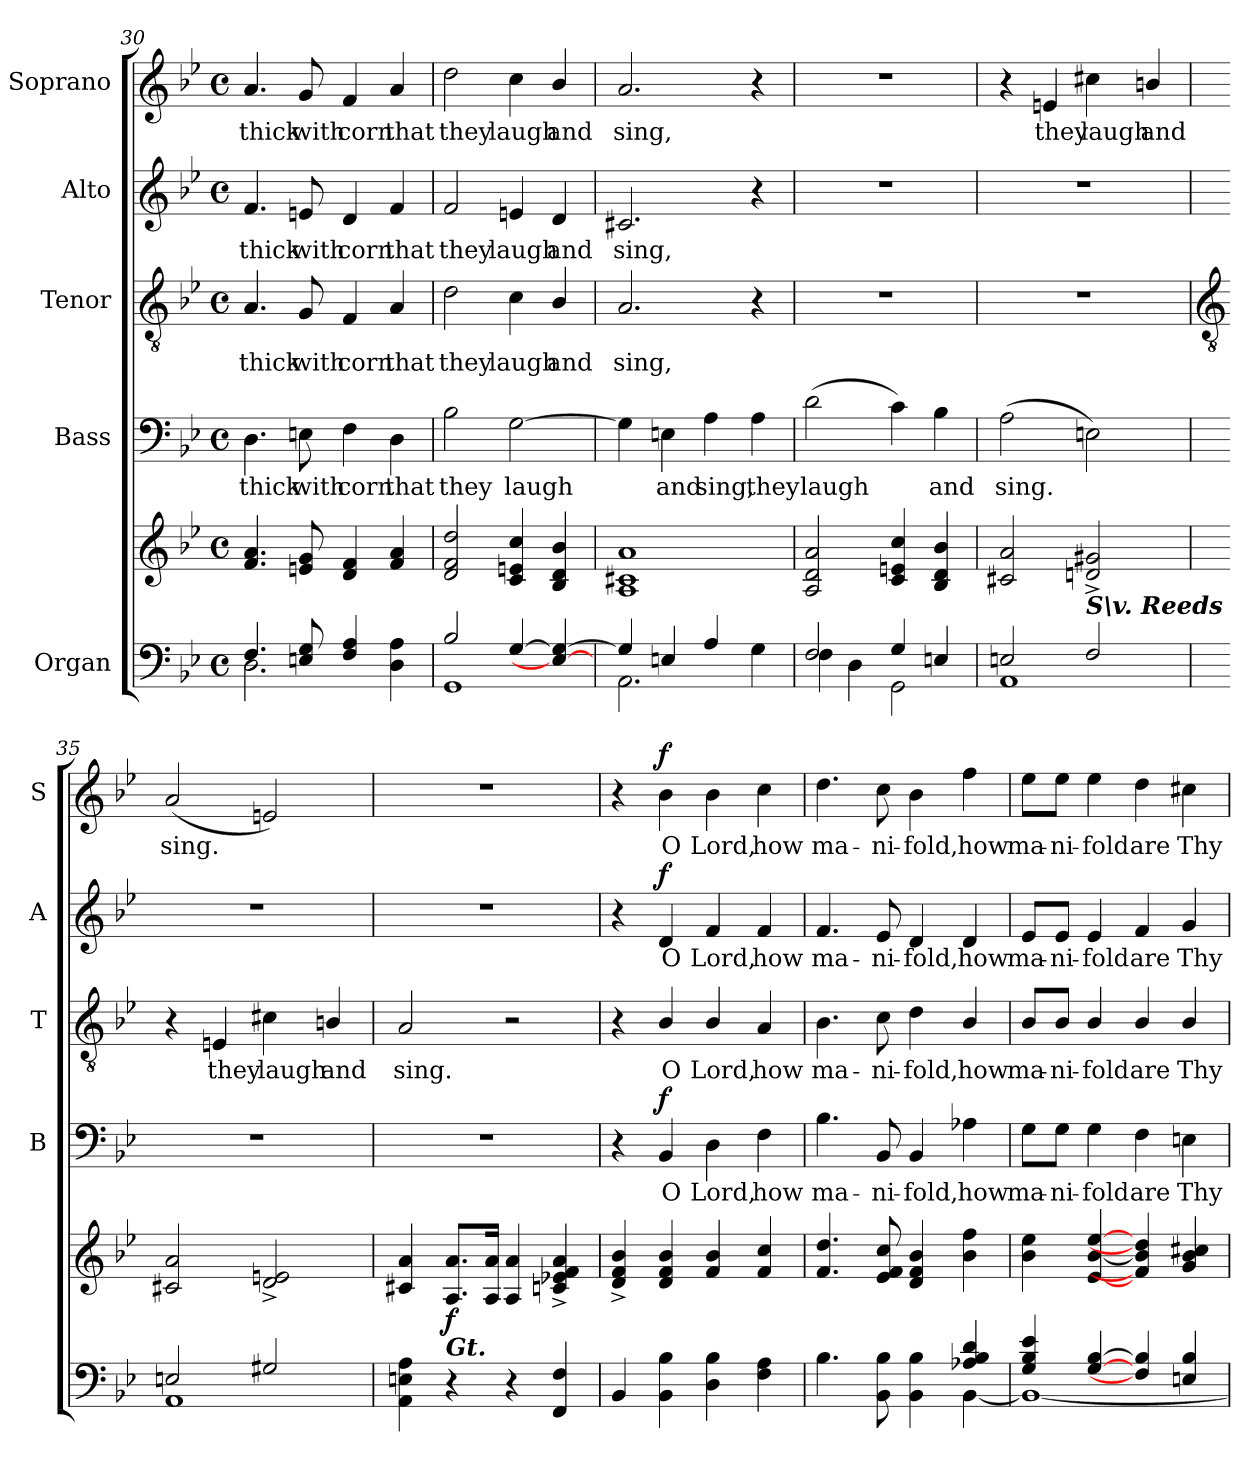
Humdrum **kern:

**kern	**kern	**dynam	**kern	**text	**dynam	**kern	**text	**kern	**text	**dynam	**kern	**text	**dynam
*part5	*part5	*part5	*part4	*part4	*part4	*part3	*part3	*part2	*part2	*part2	*part1	*part1	*part1
*staff6	*staff5	*staff5/6	*staff4	*staff4	*staff4	*staff3	*staff3	*staff2	*staff2	*staff2	*staff1	*staff1	*staff1
*I"Organ	*	*	*I"Bass	*	*	*I"Tenor	*	*I"Alto	*	*	*I"Soprano	*	*
*	*	*	*I'B	*	*	*I'T	*	*I'A	*	*	*I'S	*	*
!!LO:LB:g=z
*clefF4	*clefG2	*	*clefF4	*	*	*clefGv2	*	*clefG2	*	*	*clefG2	*	*
*k[b-e-]	*k[b-e-]	*	*k[b-e-]	*	*	*k[b-e-]	*	*k[b-e-]	*	*	*k[b-e-]	*	*
*B-:	*B-:	*	*B-:	*	*	*B-:	*	*B-:	*	*	*B-:	*	*
*M4/4	*M4/4	*	*M4/4	*	*	*M4/4	*	*M4/4	*	*	*M4/4	*	*
*met(c)	*met(c)	*	*met(c)	*	*	*met(c)	*	*met(c)	*	*	*met(c)	*	*
=30	=30	=30	=30	=30	=30	=30	=30	=30	=30	=30	=30	=30	=30
*^	*	*	*	*	*	*	*	*	*	*	*	*	*
!	!	!	!	!	!LO:LY:b	!	!	!LO:LY:b	!	!LO:LY:b	!	!	!LO:LY:b	!
4.F/	2.D\	4.f 4.a	.	4.D	thick	.	4.A	thick	4.f	thick	.	4.a	thick	.
!	!	!	!	!	!LO:LY:b	!	!	!LO:LY:b	!	!LO:LY:b	!	!	!LO:LY:b	!
8En/ 8G/	.	8en 8g	.	8En	with	.	8G	with	8en	with	.	8g	with	.
!	!	!	!	!	!LO:LY:b	!	!	!LO:LY:b	!	!LO:LY:b	!	!	!LO:LY:b	!
4F/ 4A/	.	4d 4f	.	4F	corn	.	4F	corn	4d	corn	.	4f	corn	.
!	!	!	!	!	!LO:LY:b	!	!	!LO:LY:b	!	!LO:LY:b	!	!	!LO:LY:b	!
4D 4A	4ryy	4f 4a	.	4D	that	.	4A	that	4f	that	.	4a	that	.
=31	=31	=31	=31	=31	=31	=31	=31	=31	=31	=31	=31	=31	=31	=31
!	!	!	!	!	!LO:LY:b	!	!	!LO:LY:b	!	!LO:LY:b	!	!	!LO:LY:b	!
2B-/	1GG\	2d 2f 2dd	.	2B-	they	.	2d	they	2f	they	.	2dd	they	.
!	!	!	!	!	!LO:LY:b	!	!	!LO:LY:b	!	!LO:LY:b	!	!	!LO:LY:b	!
[4G/	.	4c 4en 4cc	.	[2G	laugh	.	4c	laugh	4en	laugh	.	4cc	laugh	.
!	!	!	!	!	!	!	!	!LO:LY:b	!	!LO:LY:b	!	!	!LO:LY:b	!
4E/_ 4G/_	.	4B- 4d 4b-	.	.	.	.	4B-/	and	4d	and	.	4b-/	and	.
=32	=32	=32	=32	=32	=32	=32	=32	=32	=32	=32	=32	=32	=32	=32
!	!	!	!	!	!	!	!	!LO:LY:b	!	!LO:LY:b	!	!	!LO:LY:b	!
4G/]	2.AA\	1A 1c#X 1a	.	4G]	.	.	2.A	sing,	2.c#X	sing,	.	2.a	sing,	.
!	!	!	!	!	!LO:LY:b	!	!	!	!	!	!	!	!	!
4En/	.	.	.	4En	and	.	.	.	.	.	.	.	.	.
!	!	!	!	!	!LO:LY:b	!	!	!	!	!	!	!	!	!
4A/	.	.	.	4A	sing,	.	.	.	.	.	.	.	.	.
!	!	!	!	!	!LO:LY:b	!	!	!	!	!	!	!	!	!
4G	4ryy	.	.	4A	they	.	4r	.	4r	.	.	4r	.	.
=33	=33	=33	=33	=33	=33	=33	=33	=33	=33	=33	=33	=33	=33	=33
!	!	!	!	!	!LO:LY:b	!	!	!	!	!	!	!	!	!
2F/	4F\	2A 2d 2a	.	(>2d	laugh	.	1r	.	1r	.	.	1r	.	.
.	4D\	.	.	.	.	.	.	.	.	.	.	.	.	.
4G/	2GG\	4c 4en 4cc	.	4c)	.	.	.	.	.	.	.	.	.	.
!	!	!	!	!	!LO:LY:b	!	!	!	!	!	!	!	!	!
4En/	.	4B- 4d 4b-	.	4B-	and	.	.	.	.	.	.	.	.	.
=34	=34	=34	=34	=34	=34	=34	=34	=34	=34	=34	=34	=34	=34	=34
!	!	!	!	!	!LO:LY:b	!	!	!	!	!	!	!	!	!
2En/	1AA\	2c#X 2a	.	(>2A	sing.	.	1r	.	1r	.	.	4r	.	.
!	!	!	!	!	!	!	!	!	!	!	!	!	!LO:LY:b	!
.	.	.	.	.	.	.	.	.	.	.	.	4en	they	.
!	!	!LO:TX:b:Bi:t=S\v. Reeds	!	!	!	!	!	!	!	!	!	!	!	!
!	!	!	!	!	!	!	!	!	!	!	!	!	!LO:LY:b	!
2F/	.	2dn^ 2g#X^	.	2En)	.	.	.	.	.	.	.	4cc#X	laugh	.
!	!	!	!	!	!	!	!	!	!	!	!	!	!LO:LY:b	!
.	.	.	.	.	.	.	.	.	.	.	.	4bn/	and	.
!!LO:LB:g=z
=35	=35	=35	=35	=35	=35	=35	=35	=35	=35	=35	=35	=35	=35	=35
*	*	*	*	*	*	*	*clefGv2	*	*	*	*	*	*	*
!	!	!	!	!	!	!	!	!	!	!	!	!	!LO:LY:b	!
2En/	1AA\	2c#X 2a	.	1r	.	.	4r	.	1r	.	.	(<2a	sing.	.
!	!	!	!	!	!	!	!	!LO:LY:b	!	!	!	!	!	!
.	.	.	.	.	.	.	4En	they	.	.	.	.	.	.
!	!	!	!	!	!	!	!	!LO:LY:b	!	!	!	!	!	!
2G#X/	.	2d^ 2en^	.	.	.	.	4c#X	laugh	.	.	.	2en)	.	.
!	!	!	!	!	!	!	!	!LO:LY:b	!	!	!	!	!	!
.	.	.	.	.	.	.	4Bn/	and	.	.	.	.	.	.
=36	=36	=36	=36	=36	=36	=36	=36	=36	=36	=36	=36	=36	=36	=36
!	!	!	!	!	!	!	!	!LO:LY:b	!	!	!	!	!	!
4AA 4En 4A	2ryy	4c#X 4a	.	1r	.	.	2A	sing.	1r	.	.	1r	.	.
!	!	!LO:TX:b:Bi:t=Gt.	!	!	!	!	!	!	!	!	!	!	!	!
!	!	!	!LO:DY:b	!	!	!	!	!	!	!	!	!	!	!
4r	.	8.A 8.aL	f	.	.	.	.	.	.	.	.	.	.	.
.	.	16A 16aJ	.	.	.	.	.	.	.	.	.	.	.	.
4r	2ryy	4A 4a	.	.	.	.	2r	.	.	.	.	.	.	.
4FF 4F	.	4cn^ 4e-X^ 4f^ 4a^	.	.	.	.	.	.	.	.	.	.	.	.
=37	=37	=37	=37	=37	=37	=37	=37	=37	=37	=37	=37	=37	=37	=37
4BB-	2ryy	4d^ 4f^ 4b-^	.	4r	.	.	4r	.	4r	.	.	4r	.	.
!	!	!	!	!	!LO:LY:b	!LO:DY:b	!	!LO:LY:b	!	!LO:LY:b	!LO:DY:b	!	!LO:LY:b	!LO:DY:b
4BB- 4B-	.	4d 4f 4b-	.	4BB-	O	f	4B-/	O	4d	O	f	4b-	O	f
!	!	!	!	!	!LO:LY:b	!	!	!LO:LY:b	!	!LO:LY:b	!	!	!LO:LY:b	!
4D 4B-	2ryy	4f 4b-	.	4D	Lord,	.	4B-/	Lord,	4f	Lord,	.	4b-	Lord,	.
!	!	!	!	!	!LO:LY:b	!	!	!LO:LY:b	!	!LO:LY:b	!	!	!LO:LY:b	!
4F 4A	.	4f 4cc	.	4F	how	.	4A	how	4f	how	.	4cc	how	.
=38	=38	=38	=38	=38	=38	=38	=38	=38	=38	=38	=38	=38	=38	=38
!	!	!	!	!	!LO:LY:b	!	!	!LO:LY:b	!	!LO:LY:b	!	!	!LO:LY:b	!
4.B-	2ryy	4.f 4.dd	.	4.B-	ma-	.	4.B-	ma-	4.f	ma-	.	4.dd	ma-	.
!	!	!	!	!	!LO:LY:b	!	!	!LO:LY:b	!	!LO:LY:b	!	!	!LO:LY:b	!
8BB- 8B-	.	8e- 8f 8cc	.	8BB-	-ni-	.	8c	-ni-	8e-	-ni-	.	8cc	-ni-	.
!	!	!	!	!	!LO:LY:b	!	!	!LO:LY:b	!	!LO:LY:b	!	!	!LO:LY:b	!
4BB- 4B-	4ryy	4d 4f 4b-	.	4BB-	-fold,	.	4d	-fold,	4d	-fold,	.	4b-	-fold,	.
!	!	!	!	!	!LO:LY:b	!	!	!LO:LY:b	!	!LO:LY:b	!	!	!LO:LY:b	!
4A-X/ 4B-/ 4d/	[4BB-\	4b- 4ff	.	4A-X	how	.	4B-/	how	4d	how	.	4ff	how	.
=39	=39	=39	=39	=39	=39	=39	=39	=39	=39	=39	=39	=39	=39	=39
!	!	!	!	!	!LO:LY:b	!	!	!LO:LY:b	!	!LO:LY:b	!	!	!LO:LY:b	!
4G/ 4B-/ 4e-/	1BB-\_	4b- 4ee-	.	8G\L	ma-	.	8B-/L	ma-	8e-/L	ma-	.	8ee-\L	ma-	.
!	!	!	!	!	!LO:LY:b	!	!	!LO:LY:b	!	!LO:LY:b	!	!	!LO:LY:b	!
.	.	.	.	8G\J	-ni-	.	8B-/J	-ni-	8e-/J	-ni-	.	8ee-\J	-ni-	.
!	!	!	!	!	!LO:LY:b	!	!	!LO:LY:b	!	!LO:LY:b	!	!	!LO:LY:b	!
[4G/ [4B-/	.	[4e- [4b- [4ee-	.	4G	-fold	.	4B-/	-fold	4e-	-fold	.	4ee-	-fold	.
!	!	!	!	!	!LO:LY:b	!	!	!LO:LY:b	!	!LO:LY:b	!	!	!LO:LY:b	!
4F/] 4B-/]	.	4f] 4b-] 4dd]	.	4F	are	.	4B-/	are	4f	are	.	4dd	are	.
!	!	!	!	!	!LO:LY:b	!	!	!LO:LY:b	!	!LO:LY:b	!	!	!LO:LY:b	!
4En/ 4B-/	.	4g 4b- 4cc#X	.	4En	Thy	.	4B-/	Thy	4g	Thy	.	4cc#X	Thy	.
*v	*v	*	*	*	*	*	*	*	*	*	*	*	*	*
=	=	=	=	=	=	=	=	=	=	=	=	=	=
*-	*-	*-	*-	*-	*-	*-	*-	*-	*-	*-	*-	*-	*-
